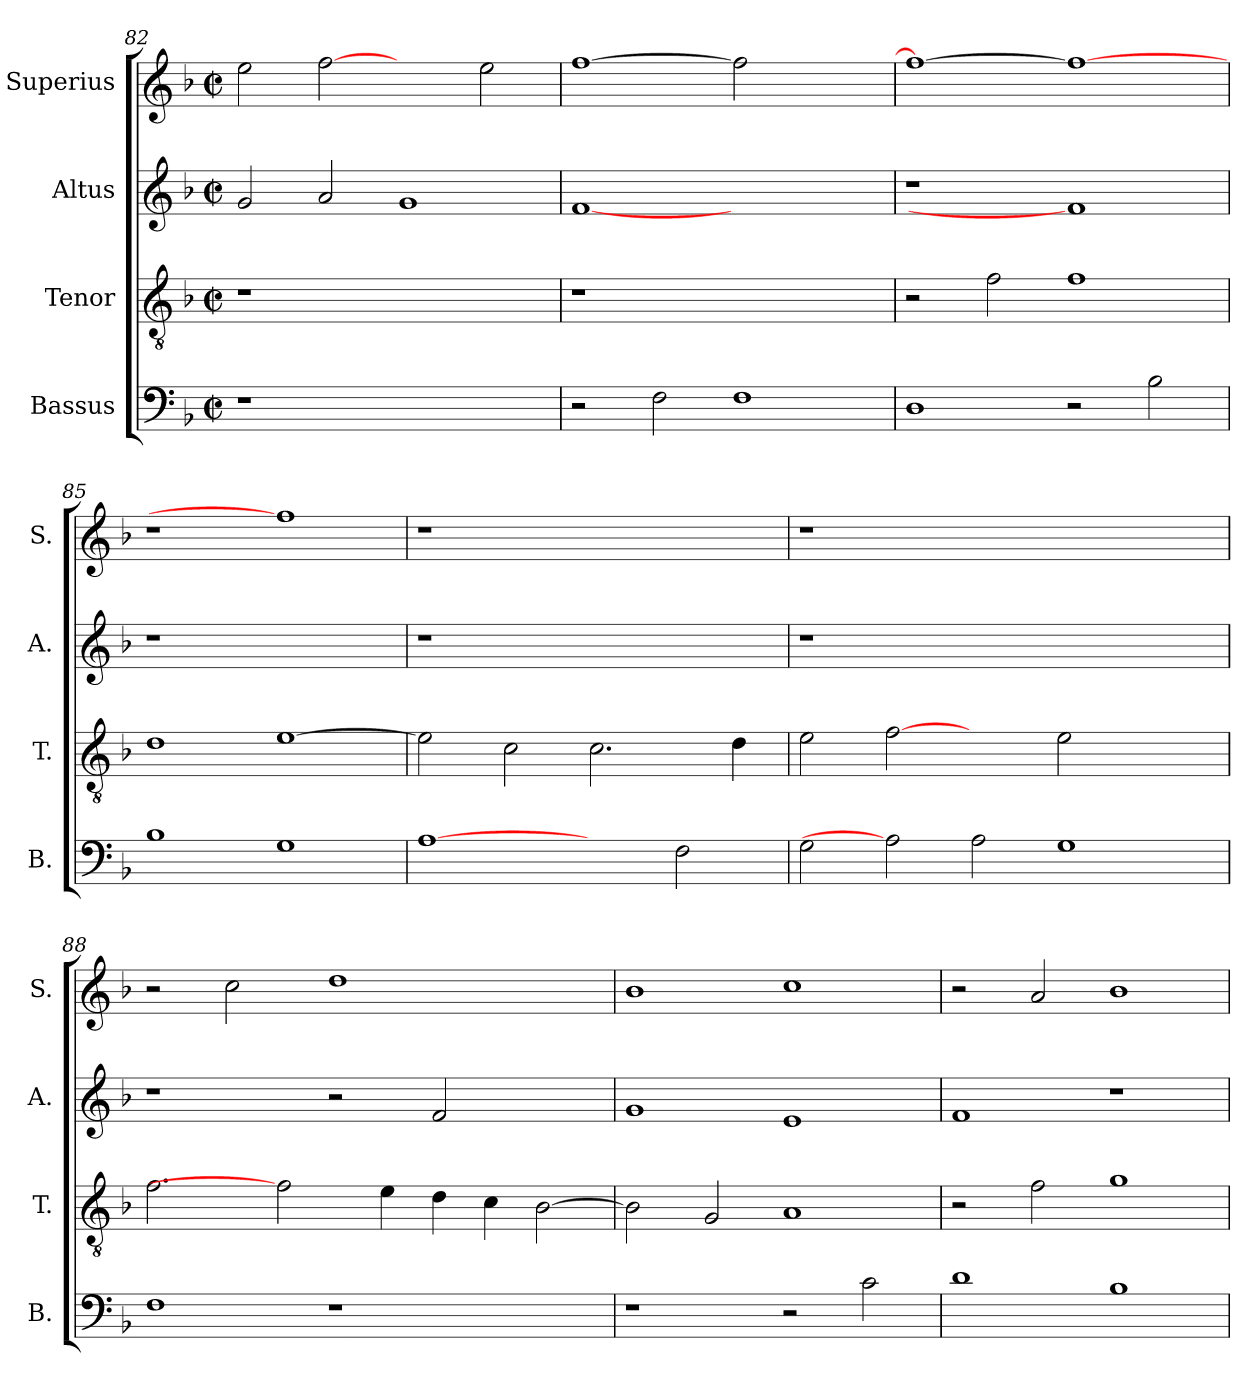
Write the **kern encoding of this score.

**kern	**kern	**kern	**kern
*part4	*part3	*part2	*part1
*staff4	*staff3	*staff2	*staff1
*I"Bassus	*I"Tenor	*I"Altus	*I"Superius
*I'B.	*I'T.	*I'A.	*I'S.
*clefF4	*clefGv2	*clefG2	*clefG2
*	*ITrd7c12	*	*
*k[b-]	*k[b-]	*k[b-]	*k[b-]
*F:	*F:	*F:	*F:
*M2/2	*M2/2	*M2/2	*M2/2
*met(c|)	*met(c|)	*met(c|)	*met(c|)
=82	=82	=82	=82
!LO:N:vis=1	!LO:N:vis=1	!	!
1r	1r	2gi/	2eei\
.	.	2ai/	[2ffi
1ryy	1ryy	1gi	2ryy
.	.	.	2eei\
=83	=83	=83	=83
!	!LO:N:vis=1	!	!
2r	1r	[1fi	[>1ffi
2Fi\	.	.	.
1Fi	1ryy	1ryy	2ffi]
.	.	.	2ryy
=84	=84	=84	=84
!	!	!LO:N:vis=1	!
1Di	2r	1r	1ffi_>
.	2Fi\	.	.
2r	1Fi	1fi]	1ffi_
2B-i\	.	.	.
=85	=85	=85	=85
!	!	!LO:N:vis=1	!LO:N:vis=1
1B-i	1Di	1r	1r
1Gi	[>1Ei	1ryy	1ffi]
!!LO:LB:g=z
=86	=86	=86	=86
!	!	!LO:N:vis=1	!LO:N:vis=1
[1Ai	2Ei\]	1r	1r
.	2Ci\	.	.
2ryy	2.Ci\	1ryy	1ryy
2Fi\	.	.	.
.	4Di\	.	.
=87	=87	=87	=87
!	!	!LO:N:vis=1	!LO:N:vis=1
2Gi\	2Ei\	1r	1r
2Ai]	[2Fi	.	.
2Ai\	2ryy	1.ryy	1.ryy
1Gi	2Ei\	.	.
.	2ryy	.	.
=88	=88	=88	=88
1Fi	2.Fi\	1r	2r
.	.	.	2cci\
.	2Fi]	.	.
1r	.	2r	1ddi
.	4Ei\	.	.
.	4Di\	2fi/	.
.	4Ci\	.	.
2ryy	[>2BB-i\	2ryy	2ryy
=89	=89	=89	=89
1r	2BB-i\]	1gi	1b-i
.	2GGi/	.	.
2r	1AAi	1ei	1cci
2ci\	.	.	.
=90	=90	=90	=90
1di	2r	1fi	2r
.	2Fi\	.	2ai/
1B-i	1Gi	1r	1b-i
=	=	=	=
*-	*-	*-	*-
